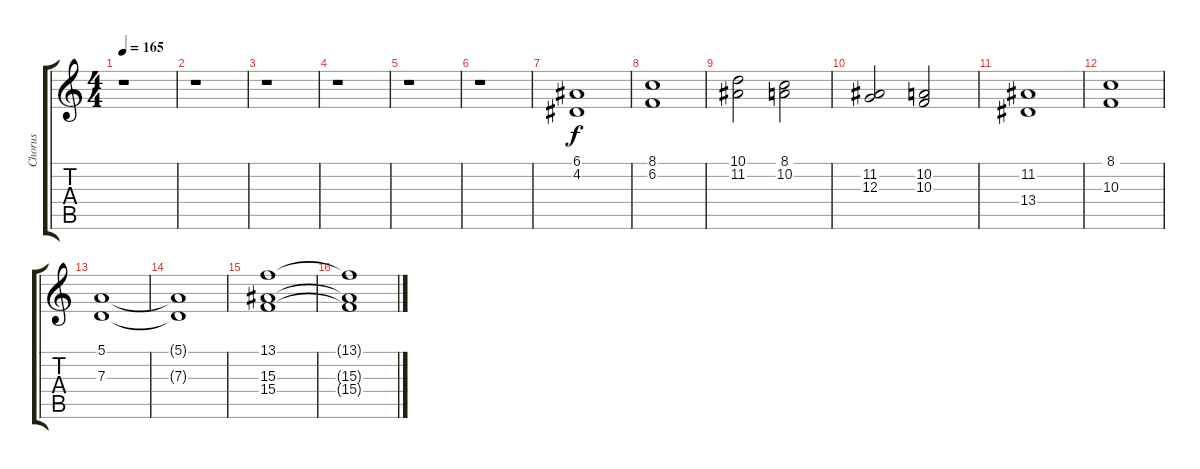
\track ("Chorus" "Chorus") {instrument choiraahs}
\staff {score tabs}
\tuning (E4 B3 G3 D3 A2 E2) {hide}
\ts (4 4)
\tempo 165
\clef g2
\ks c
r.1{dy f} |
r.1 |
r.1 |
r.1 |
r.1 |
r.1 |
(6.1 4.2).1 |
(8.1 6.2).1 |
(10.1 11.2).2 (8.1 10.2).2 |
(11.2 12.3).2 (10.2 10.3).2 |
(11.2 13.4).1 |
(8.1 10.3).1 |
(5.1 7.3).1 |
(5.1{t} 7.3{t}).1 |
(13.1 15.3 15.4).1 |
(13.1{t} 15.3{t} 15.4{t}).1
